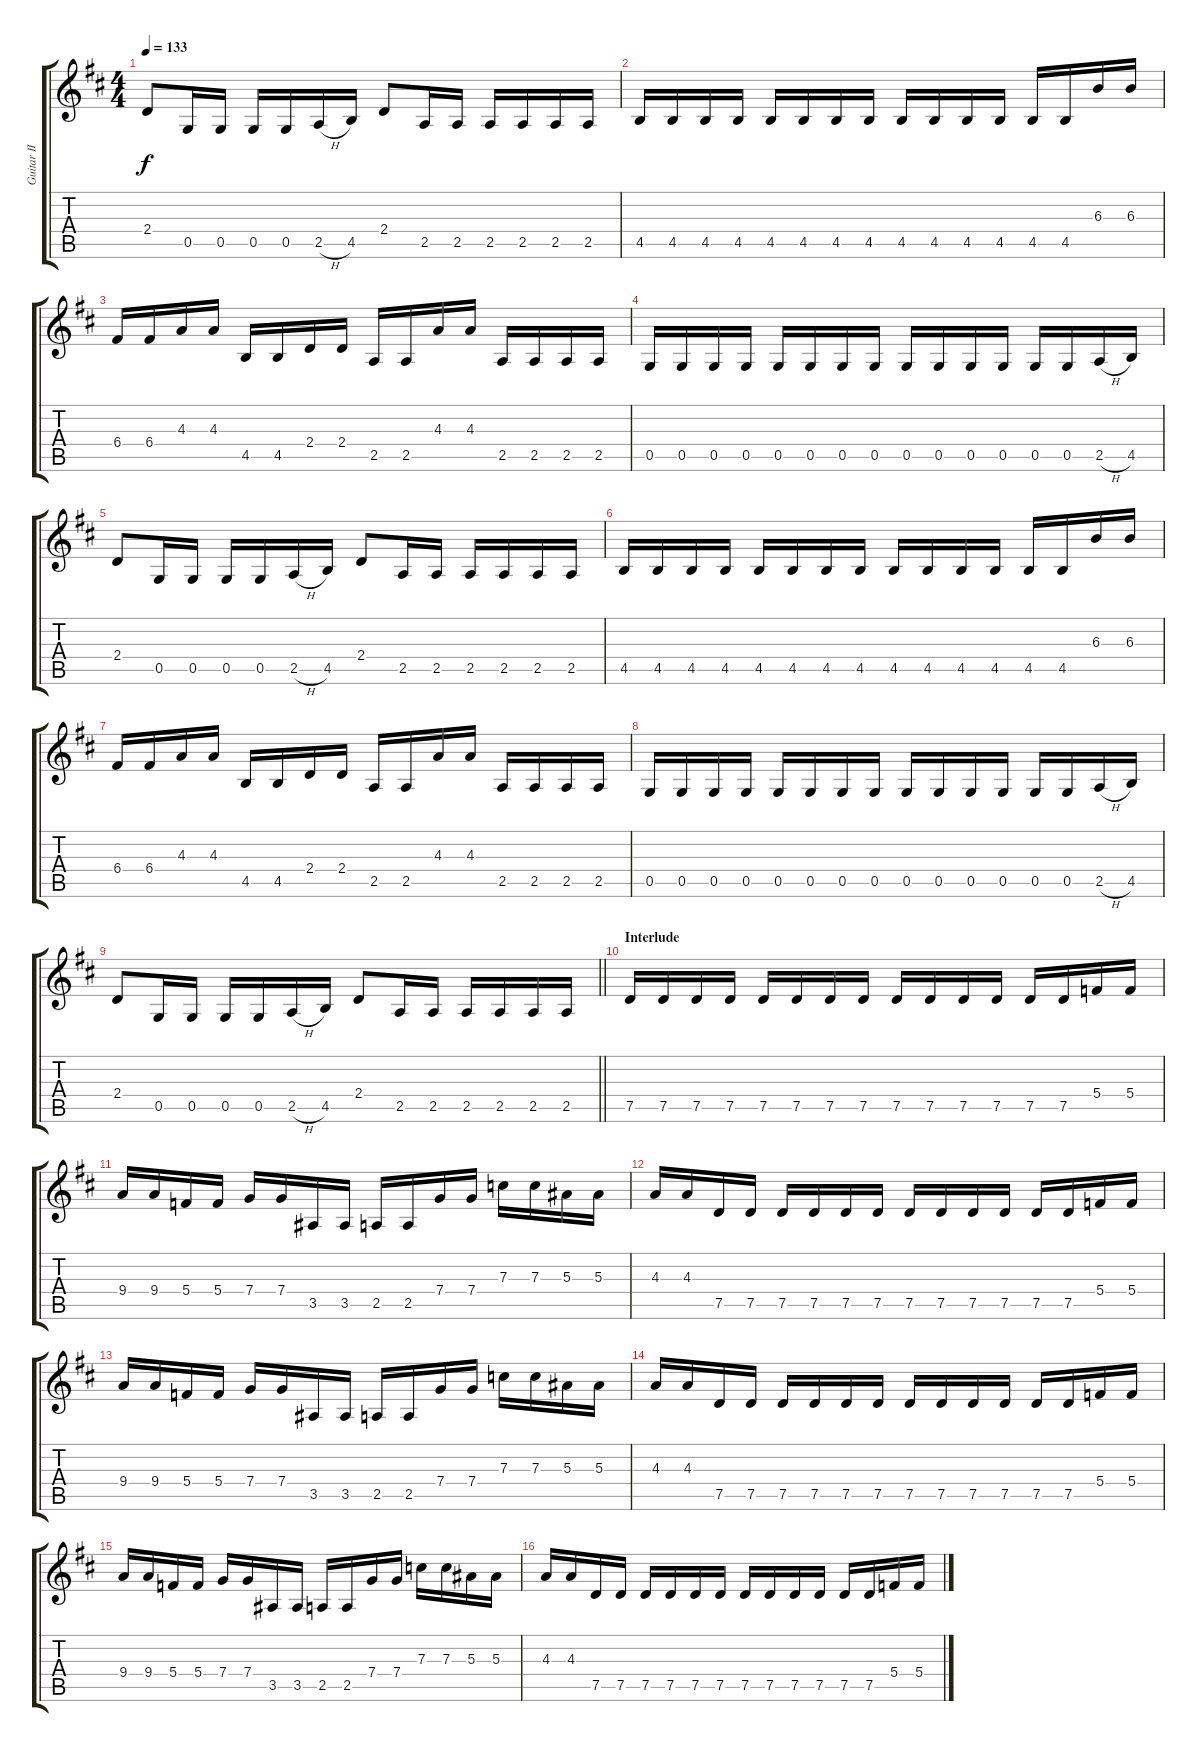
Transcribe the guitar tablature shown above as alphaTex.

\track ("Guitar II" "Guitar II") {instrument distortionguitar}
\staff {score tabs}
\tuning (D4 A3 F3 C3 G2 D2) {hide}
\ts (4 4)
\tempo 133
\clef g2
\ks d
2.4.8{dy f} 0.5.16 0.5.16 0.5.16 0.5.16 2.5{h}.16 4.5.16 2.4.8 2.5.16 2.5.16 2.5.16 2.5.16 2.5.16 2.5.16 |
4.5.16 4.5.16 4.5.16 4.5.16 4.5.16 4.5.16 4.5.16 4.5.16 4.5.16 4.5.16 4.5.16 4.5.16 4.5.16 4.5.16 6.3.16 6.3.16 |
6.4.16 6.4.16 4.3.16 4.3.16 4.5.16 4.5.16 2.4.16 2.4.16 2.5.16 2.5.16 4.3.16 4.3.16 2.5.16 2.5.16 2.5.16 2.5.16 |
0.5.16 0.5.16 0.5.16 0.5.16 0.5.16 0.5.16 0.5.16 0.5.16 0.5.16 0.5.16 0.5.16 0.5.16 0.5.16 0.5.16 2.5{h}.16 4.5.16 |
2.4.8 0.5.16 0.5.16 0.5.16 0.5.16 2.5{h}.16 4.5.16 2.4.8 2.5.16 2.5.16 2.5.16 2.5.16 2.5.16 2.5.16 |
4.5.16 4.5.16 4.5.16 4.5.16 4.5.16 4.5.16 4.5.16 4.5.16 4.5.16 4.5.16 4.5.16 4.5.16 4.5.16 4.5.16 6.3.16 6.3.16 |
6.4.16 6.4.16 4.3.16 4.3.16 4.5.16 4.5.16 2.4.16 2.4.16 2.5.16 2.5.16 4.3.16 4.3.16 2.5.16 2.5.16 2.5.16 2.5.16 |
0.5.16 0.5.16 0.5.16 0.5.16 0.5.16 0.5.16 0.5.16 0.5.16 0.5.16 0.5.16 0.5.16 0.5.16 0.5.16 0.5.16 2.5{h}.16 4.5.16 |
\barLineRight lightlight
2.4.8 0.5.16 0.5.16 0.5.16 0.5.16 2.5{h}.16 4.5.16 2.4.8 2.5.16 2.5.16 2.5.16 2.5.16 2.5.16 2.5.16 |
\section ("" "Interlude")
7.5.16 7.5.16 7.5.16 7.5.16 7.5.16 7.5.16 7.5.16 7.5.16 7.5.16 7.5.16 7.5.16 7.5.16 7.5.16 7.5.16 5.4.16 5.4.16 |
9.4.16 9.4.16 5.4.16 5.4.16 7.4.16 7.4.16 3.5.16 3.5.16 2.5.16 2.5.16 7.4.16 7.4.16 7.3.16 7.3.16 5.3.16 5.3.16 |
4.3.16 4.3.16 7.5.16 7.5.16 7.5.16 7.5.16 7.5.16 7.5.16 7.5.16 7.5.16 7.5.16 7.5.16 7.5.16 7.5.16 5.4.16 5.4.16 |
9.4.16 9.4.16 5.4.16 5.4.16 7.4.16 7.4.16 3.5.16 3.5.16 2.5.16 2.5.16 7.4.16 7.4.16 7.3.16 7.3.16 5.3.16 5.3.16 |
4.3.16 4.3.16 7.5.16 7.5.16 7.5.16 7.5.16 7.5.16 7.5.16 7.5.16 7.5.16 7.5.16 7.5.16 7.5.16 7.5.16 5.4.16 5.4.16 |
9.4.16 9.4.16 5.4.16 5.4.16 7.4.16 7.4.16 3.5.16 3.5.16 2.5.16 2.5.16 7.4.16 7.4.16 7.3.16 7.3.16 5.3.16 5.3.16 |
4.3.16 4.3.16 7.5.16 7.5.16 7.5.16 7.5.16 7.5.16 7.5.16 7.5.16 7.5.16 7.5.16 7.5.16 7.5.16 7.5.16 5.4.16 5.4.16
